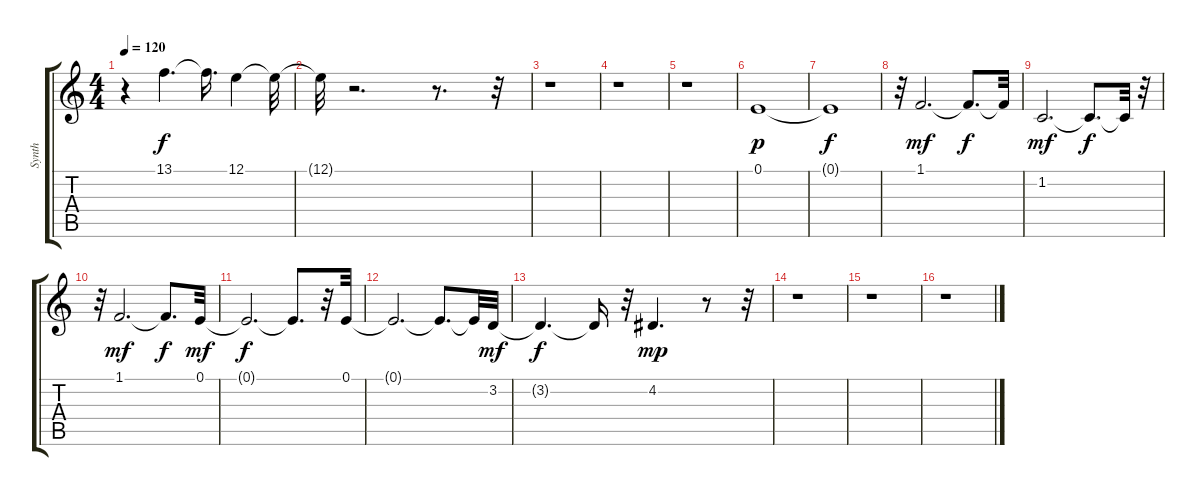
\track ("Synth" "Synth") {instrument synthstrings1}
\staff {score tabs}
\tuning (E4 B3 G3 D3 A2 D2) {hide}
\ts (4 4)
\tempo 120
\clef g2
\ks c
r.4{dy f} 13.1.4{d} 13.1{t}.16{d} 12.1.4 12.1{t}.32 |
12.1{t}.32 r.2{d} r.8{d} r.32 |
r.1 |
r.1 |
r.1 |
0.1.1{dy p} |
0.1{t}.1{dy f} |
r.32 1.1.2{d dy mf} 1.1{t}.8{d dy f} 1.1{t}.32 |
1.2.2{d dy mf} 1.2{t}.8{d dy f} 1.2{t}.32 r.32 |
r.32 1.1.2{d dy mf} 1.1{t}.8{d dy f} 0.1.32{dy mf} |
0.1{t}.2{d dy f} 0.1{t}.8{d} r.32 0.1.32 |
0.1{t}.2{d} 0.1{t}.8{d} 0.1{t}.32 3.2.32{dy mf} |
3.2{t}.4{d dy f} 3.2{t}.16 r.32 4.2.4{d dy mp} r.8 r.32 |
r.1 |
r.1 |
r.1
